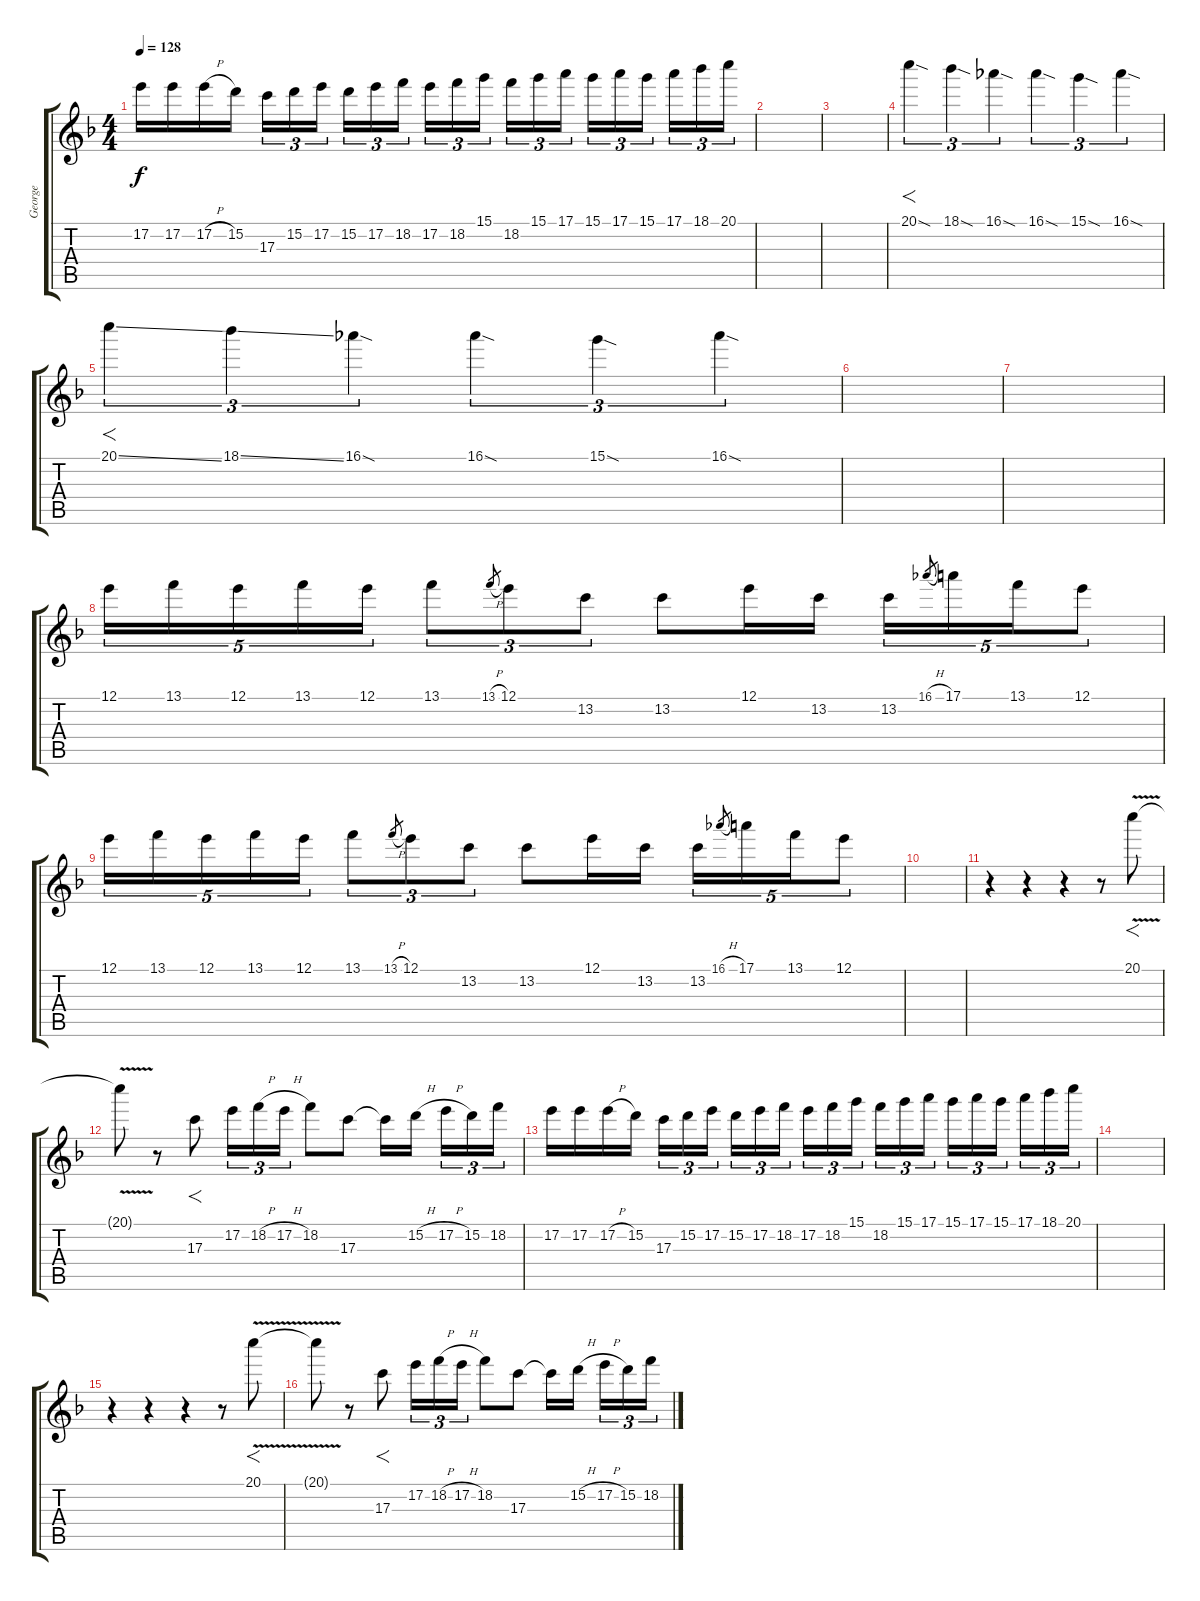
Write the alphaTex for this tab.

\track ("George" "George") {instrument distortionguitar}
\staff {score tabs}
\tuning (E4 B3 G3 D3 A2 E2) {hide}
\ts (4 4)
\tempo 128
\clef g2
\ks f
17.2.16{dy f} 17.2.16 17.2{h}.16 15.2.16 17.3.16{tu (3 2)} 15.2.16{tu (3 2)} 17.2.16{tu (3 2)} 15.2.16{tu (3 2)} 17.2.16{tu (3 2)} 18.2.16{tu (3 2)} 17.2.16{tu (3 2)} 18.2.16{tu (3 2)} 15.1.16{tu (3 2)} 18.2.16{tu (3 2)} 15.1.16{tu (3 2)} 17.1.16{tu (3 2)} 15.1.16{tu (3 2)} 17.1.16{tu (3 2)} 15.1.16{tu (3 2)} 17.1.16{tu (3 2)} 18.1.16{tu (3 2)} 20.1.16{tu (3 2)} |
|
|
20.1{sod}.4{f tu (3 2)} 18.1{sod}.4{tu (3 2)} 16.1{sod}.4{tu (3 2)} 16.1{sod}.4{tu (3 2)} 15.1{sod}.4{tu (3 2)} 16.1{sod}.4{tu (3 2)} |
20.1{ss}.4{f tu (3 2)} 18.1{ss}.4{tu (3 2)} 16.1{sod}.4{tu (3 2)} 16.1{sod}.4{tu (3 2)} 15.1{sod}.4{tu (3 2)} 16.1{sod}.4{tu (3 2)} |
|
|
12.1.16{tu (5 4)} 13.1.16{tu (5 4)} 12.1.16{tu (5 4)} 13.1.16{tu (5 4)} 12.1.16{tu (5 4)} 13.1.8{tu (3 2)} 13.1{h}.8{gr} 12.1.8{tu (3 2)} 13.2.8{tu (3 2)} 13.2.8 12.1.16 13.2.16 13.2.16{tu (5 4)} 16.1{h}.8{gr} 17.1.16{tu (5 4)} 13.1.16{tu (5 4)} 12.1.8{tu (5 4)} |
12.1.16{tu (5 4)} 13.1.16{tu (5 4)} 12.1.16{tu (5 4)} 13.1.16{tu (5 4)} 12.1.16{tu (5 4)} 13.1.8{tu (3 2)} 13.1{h}.8{gr} 12.1.8{tu (3 2)} 13.2.8{tu (3 2)} 13.2.8 12.1.16 13.2.16 13.2.16{tu (5 4)} 16.1{h}.8{gr} 17.1.16{tu (5 4)} 13.1.16{tu (5 4)} 12.1.8{tu (5 4)} |
|
r.4 r.4 r.4 r.8 20.1{v}.8{f} |
20.1{t}.8 r.8 17.3.8{f} 17.2.16{tu (3 2)} 18.2{h}.16{tu (3 2)} 17.2{h}.16{tu (3 2)} 18.2.8 17.3.8 17.3{t}.16 15.2{h}.16 17.2{h}.16{tu (3 2)} 15.2.16{tu (3 2)} 18.2.16{tu (3 2)} |
17.2.16 17.2.16 17.2{h}.16 15.2.16 17.3.16{tu (3 2)} 15.2.16{tu (3 2)} 17.2.16{tu (3 2)} 15.2.16{tu (3 2)} 17.2.16{tu (3 2)} 18.2.16{tu (3 2)} 17.2.16{tu (3 2)} 18.2.16{tu (3 2)} 15.1.16{tu (3 2)} 18.2.16{tu (3 2)} 15.1.16{tu (3 2)} 17.1.16{tu (3 2)} 15.1.16{tu (3 2)} 17.1.16{tu (3 2)} 15.1.16{tu (3 2)} 17.1.16{tu (3 2)} 18.1.16{tu (3 2)} 20.1.16{tu (3 2)} |
|
r.4 r.4 r.4 r.8 20.1{v}.8{f} |
20.1{t}.8 r.8 17.3.8{f} 17.2.16{tu (3 2)} 18.2{h}.16{tu (3 2)} 17.2{h}.16{tu (3 2)} 18.2.8 17.3.8 17.3{t}.16 15.2{h}.16 17.2{h}.16{tu (3 2)} 15.2.16{tu (3 2)} 18.2.16{tu (3 2)}
